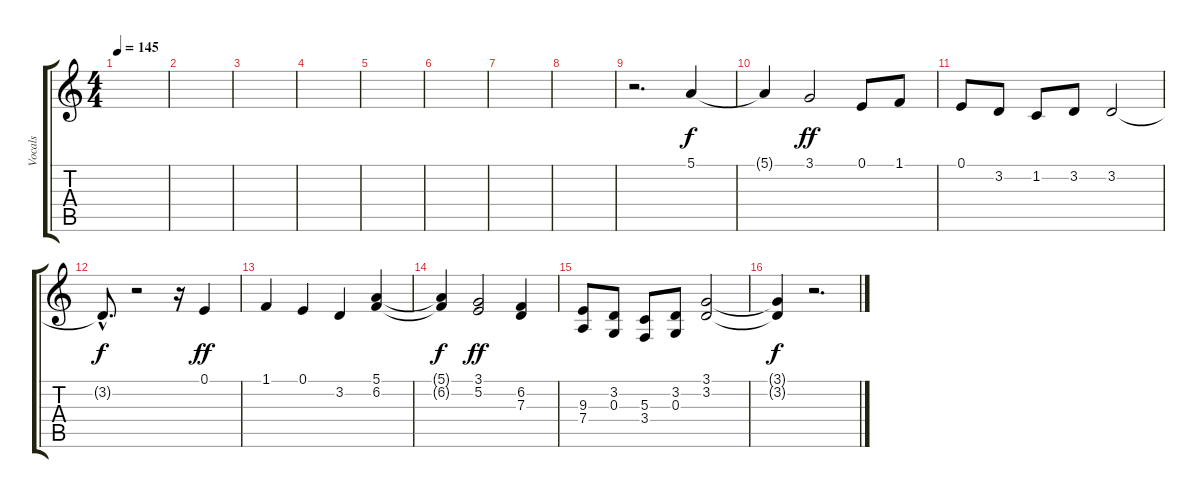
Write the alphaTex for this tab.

\track ("Vocals" "Vocals") {instrument lead3calliope}
\staff {score tabs}
\tuning (E4 B3 G3 D3 A2 E2) {hide}
\ts (4 4)
\tempo 145
\clef g2
\ks c
|
|
|
|
|
|
|
|
r.2{d} 5.1.4 |
5.1{t}.4{dy f} 3.1.2{dy ff} 0.1.8 1.1.8 |
0.1.8 3.2.8 1.2.8 3.2.8 3.2.2 |
3.2{hac t}.8{d dy f} r.2 r.16 0.1.4{dy ff} |
1.1.4 0.1.4 3.2.4 (5.1 6.2).4 |
(5.1{t} 6.2{t}).4{dy f} (3.1 5.2).2{dy ff} (6.2 7.3).4 |
(9.3 7.4).8 (3.2 0.3).8 (5.3 3.4).8 (3.2 0.3).8 (3.1 3.2).2 |
(3.1{t} 3.2{t}).4{dy f} r.2{d}
